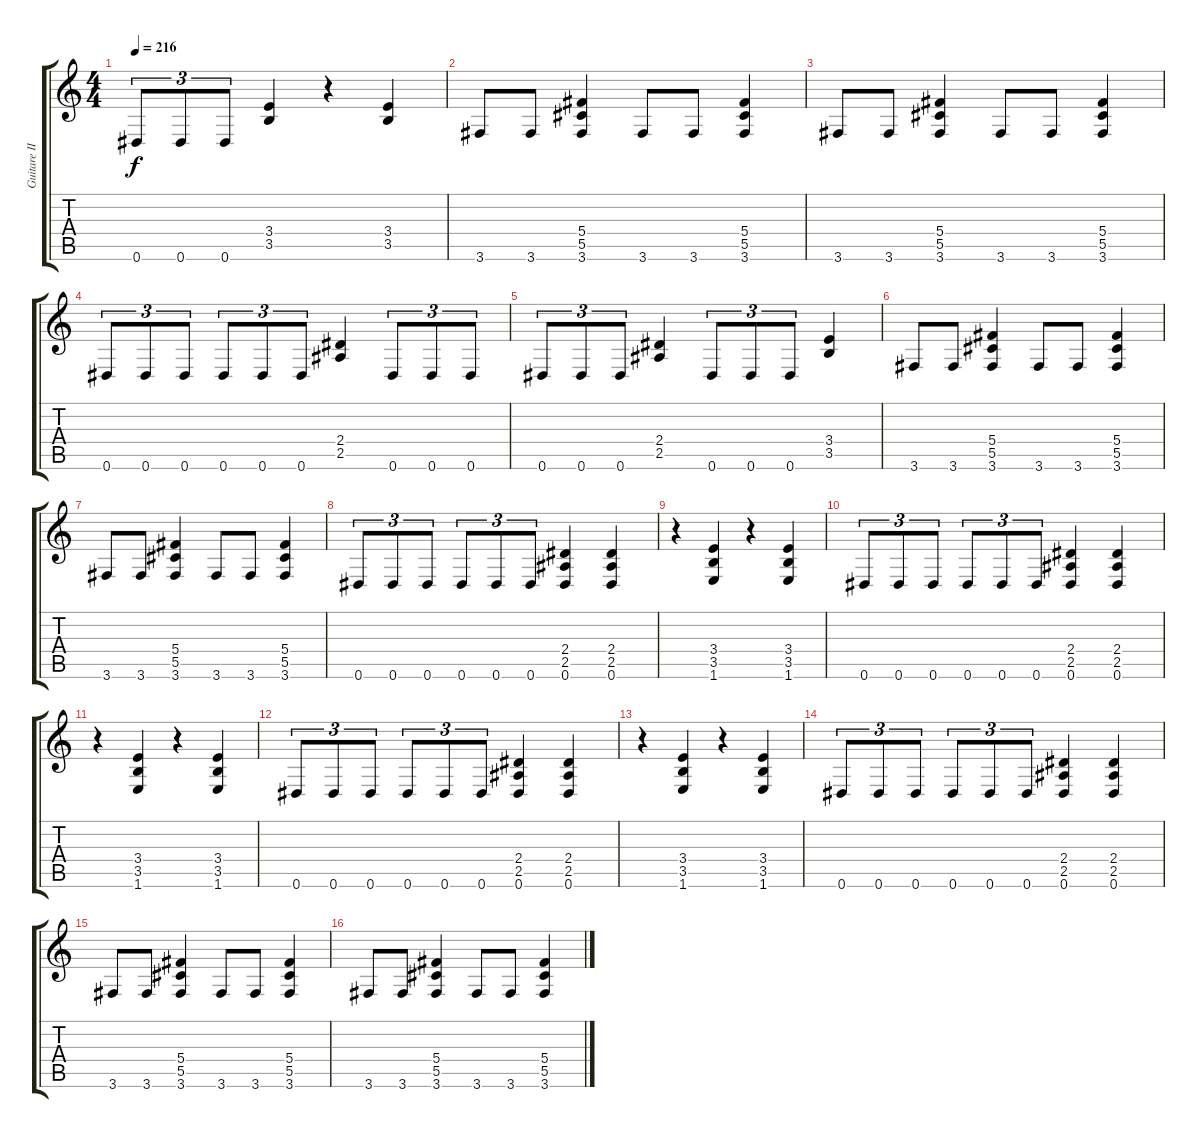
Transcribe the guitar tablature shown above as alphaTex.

\track ("Guitare II ( James )" "Guitare II") {instrument electricguitarclean}
\staff {score tabs}
\tuning (Eb4 Bb3 Gb3 Db3 Ab2 Eb2) {hide}
\ts (4 4)
\tempo 216
\clef g2
\ks c
0.6.8{tu (3 2) dy f} 0.6.8{tu (3 2)} 0.6.8{tu (3 2)} (3.4 3.5).4 r.4 (3.4 3.5).4 |
3.6.8 3.6.8 (5.4 5.5 3.6).4 3.6.8 3.6.8 (5.4 5.5 3.6).4 |
3.6.8 3.6.8 (5.4 5.5 3.6).4 3.6.8 3.6.8 (5.4 5.5 3.6).4 |
0.6.8{tu (3 2)} 0.6.8{tu (3 2)} 0.6.8{tu (3 2)} 0.6.8{tu (3 2)} 0.6.8{tu (3 2)} 0.6.8{tu (3 2)} (2.4 2.5).4 0.6.8{tu (3 2)} 0.6.8{tu (3 2)} 0.6.8{tu (3 2)} |
0.6.8{tu (3 2)} 0.6.8{tu (3 2)} 0.6.8{tu (3 2)} (2.4 2.5).4 0.6.8{tu (3 2)} 0.6.8{tu (3 2)} 0.6.8{tu (3 2)} (3.4 3.5).4 |
3.6.8 3.6.8 (5.4 5.5 3.6).4 3.6.8 3.6.8 (5.4 5.5 3.6).4 |
3.6.8 3.6.8 (5.4 5.5 3.6).4 3.6.8 3.6.8 (5.4 5.5 3.6).4 |
0.6.8{tu (3 2)} 0.6.8{tu (3 2)} 0.6.8{tu (3 2)} 0.6.8{tu (3 2)} 0.6.8{tu (3 2)} 0.6.8{tu (3 2)} (2.4 2.5 0.6).4 (2.4 2.5 0.6).4 |
r.4 (3.4 3.5 1.6).4 r.4 (3.4 3.5 1.6).4 |
0.6.8{tu (3 2)} 0.6.8{tu (3 2)} 0.6.8{tu (3 2)} 0.6.8{tu (3 2)} 0.6.8{tu (3 2)} 0.6.8{tu (3 2)} (2.4 2.5 0.6).4 (2.4 2.5 0.6).4 |
r.4 (3.4 3.5 1.6).4 r.4 (3.4 3.5 1.6).4 |
0.6.8{tu (3 2)} 0.6.8{tu (3 2)} 0.6.8{tu (3 2)} 0.6.8{tu (3 2)} 0.6.8{tu (3 2)} 0.6.8{tu (3 2)} (2.4 2.5 0.6).4 (2.4 2.5 0.6).4 |
r.4 (3.4 3.5 1.6).4 r.4 (3.4 3.5 1.6).4 |
0.6.8{tu (3 2)} 0.6.8{tu (3 2)} 0.6.8{tu (3 2)} 0.6.8{tu (3 2)} 0.6.8{tu (3 2)} 0.6.8{tu (3 2)} (2.4 2.5 0.6).4 (2.4 2.5 0.6).4 |
3.6.8 3.6.8 (5.4 5.5 3.6).4 3.6.8 3.6.8 (5.4 5.5 3.6).4 |
3.6.8 3.6.8 (5.4 5.5 3.6).4 3.6.8 3.6.8 (5.4 5.5 3.6).4
